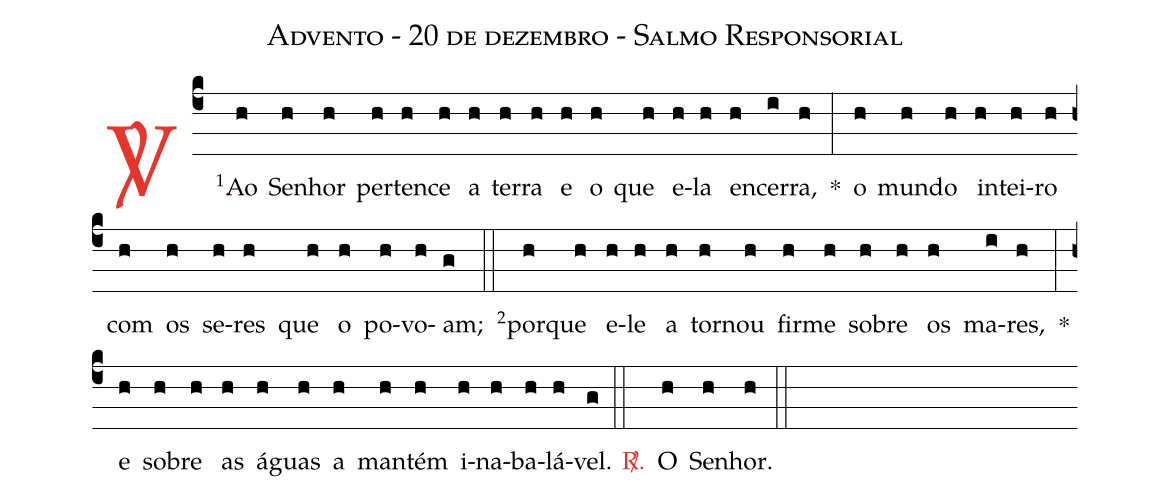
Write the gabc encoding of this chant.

name: Advento - 20 de dezembro - Salmo Responsorial;
%%
(c4)

<c><sp>V/</sp>.</c>() <v>\VSup{1}</v>Ao(h) Se(h)nhor(h) per(h)ten(h)ce(h) a(h) ter(h)ra(h) e(h) o(h) que(h) e(h)la(h) en(h)cer(i)ra,(h) *(:)
o(h) mun(h)do(h) in(h)tei(h)ro(h) com(h) os(h) se(h)res(h) que(h) o(h) po(h)vo(h)am;(g)

(::)

<v>\VSup{2}</v>por(h)que(h) e(h)le(h) a(h) tor(h)nou(h) fir(h)me(h) so(h)bre(h) os(h) ma(i)res,(h) *(:)
e(h) so(h)bre(h) as(h) á(h)guas(h) a(h) man(h)tém(h) i(h)na(h)ba(h)lá(h)vel.(g)

(::)

<c><sp>R/</sp>.</c>() O(h) Se(h)nhor.(h)

(::)
